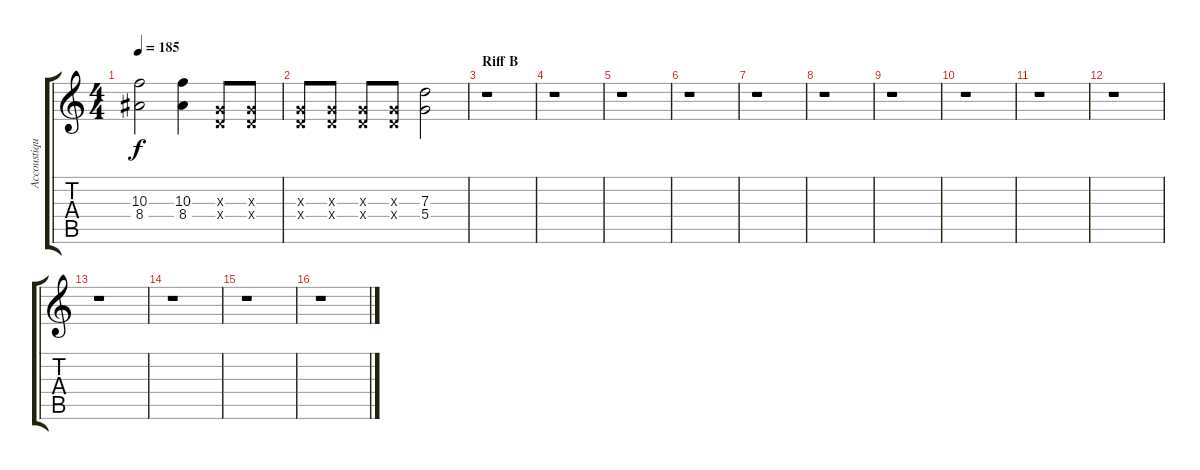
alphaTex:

\track ("Accoustique 1 " "Accoustiqu") {instrument acousticguitarsteel}
\staff {score tabs}
\tuning (E4 B3 G3 D3 A2 E2) {hide}
\ts (4 4)
\tempo 185
\clef g2
\ks c
(10.3 8.4).2{dy f} (10.3 8.4).4 (0.3{x} 0.4{x}).8 (0.3{x} 0.4{x}).8 |
(0.3{x} 0.4{x}).8 (0.3{x} 0.4{x}).8 (0.3{x} 0.4{x}).8 (0.3{x} 0.4{x}).8 (7.3 5.4).2 |
\section ("" "Riff B")
r.1 |
r.1 |
r.1 |
r.1 |
r.1 |
r.1 |
r.1 |
r.1 |
r.1 |
r.1 |
r.1 |
r.1 |
r.1 |
r.1
